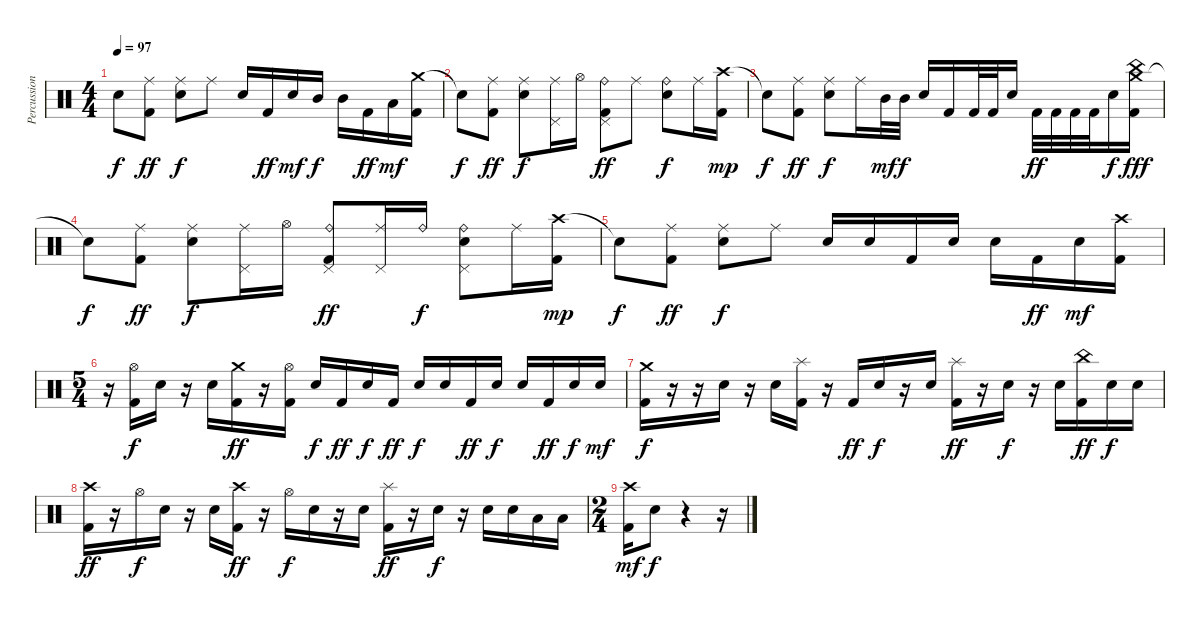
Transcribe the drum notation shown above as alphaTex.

\track ("Percussion" "Percussion") {instrument percussion}
\staff {score}
\articulation defaults
\ts (4 4)
\tempo 97
\clef neutral
\ks c "Snare (hit)"{t}.8{dy f}
("Ride (middle)" "Kick (hit) 2").8{dy ff} ("Ride (middle)" "Electric Snare (hit)").8{dy f} "Ride (middle)".8 "Electric Snare (hit)".16 "Kick (hit) 2".16{dy ff} "Electric Snare (hit)".16{dy mf} "Mid Tom (hit)".16{dy f} "Mid Tom (hit)".16 "Kick (hit) 2".16{dy ff} "Low Tom (hit)".16{dy mf} ("Crash medium (hit)" "Kick (hit) 2").16 |
"Snare (hit)"{t}.8{dy f} ("Ride (middle)" "Kick (hit) 2").8{dy ff} ("Ride (middle)" "Electric Snare (hit)").8{dy f} ("Ride (middle)" "Pedal Hi-Hat (hit)").16 "Hi-Hat (open)".16 ("Ride (bell)" "Pedal Hi-Hat (hit)" "Kick (hit) 2").8{dy ff} "Ride (middle)".8 ("Ride (bell)" "Electric Snare (hit)").8{dy f} "Ride (middle)".16 ("Crash high (hit)" "Kick (hit) 2").16{dy mp} |
"Snare (hit)"{t}.8{dy f} ("Ride (middle)" "Kick (hit) 2").8{dy ff} ("Ride (middle)" "Electric Snare (hit)").8{dy f} "Ride (middle)".16 "Mid Tom (hit)".32{dy mf} "Mid Tom (hit)".32{dy f} "Electric Snare (hit)".16 "Kick (hit) 2".16 "Kick (hit) 2".32 "Kick (hit) 2".32 "Electric Snare (hit)".16 "Kick (hit) 2".32{dy ff} "Kick (hit) 2".32 "Kick (hit) 2".32 "Kick (hit) 2".32 "Electric Snare (hit)".16{dy f} ("Crash medium (hit)" "China (hit)" "Kick (hit) 2").16{dy fff} |
"Snare (hit)"{t}.8{dy f} ("Ride (middle)" "Kick (hit) 2").8{dy ff} ("Ride (middle)" "Electric Snare (hit)").8{dy f} ("Ride (middle)" "Pedal Hi-Hat (hit)").16 "Hi-Hat (open)".16 ("Ride (bell)" "Pedal Hi-Hat (hit)" "Kick (hit) 2").8{dy ff} ("Ride (middle)" "Pedal Hi-Hat (hit)").16 "Ride (bell)".16{dy f} ("Ride (bell)" "Pedal Hi-Hat (hit)" "Electric Snare (hit)").8 "Ride (middle)".16 ("Crash high (hit)" "Kick (hit) 2").16{dy mp} |
"Snare (hit)"{t}.8{dy f} ("Ride (middle)" "Kick (hit) 2").8{dy ff} ("Ride (middle)" "Electric Snare (hit)").8{dy f} "Ride (middle)".8 "Electric Snare (hit)".16 "Electric Snare (hit)".16 "Kick (hit) 2".16 "Electric Snare (hit)".16 "Electric Snare (hit)".16 "Kick (hit) 2".16{dy ff} "Electric Snare (hit)".16{dy mf} ("Crash high (hit)" "Kick (hit) 2").16 |
\ts (5 4)
r.16 ("Hi-Hat (open)" "Kick (hit) 2").16{dy f} "Electric Snare (hit)".16 r.16 "Electric Snare (hit)".16 ("Crash medium (hit)" "Kick (hit) 2").16{dy ff} r.16 ("Hi-Hat (open)" "Kick (hit) 2").16 "Electric Snare (hit)".16{dy f} "Kick (hit) 2".16{dy ff} "Electric Snare (hit)".16{dy f} "Kick (hit) 2".16{dy ff} "Electric Snare (hit)".16{dy f} "Electric Snare (hit)".16 "Kick (hit) 2".16{dy ff} "Electric Snare (hit)".16{dy f} "Electric Snare (hit)".16 "Kick (hit) 2".16{dy ff} "Electric Snare (hit)".16{dy f} "Electric Snare (hit)".16{dy mf} |
("Crash medium (hit)" "Kick (hit) 2").16{dy f} r.16 r.16 "Electric Snare (hit)".16 r.16 "Electric Snare (hit)".16 ("Splash (hit)" "Kick (hit) 2").16 r.16 "Kick (hit) 2".16{dy ff} "Electric Snare (hit)".16{dy f} r.16 "Electric Snare (hit)".16 ("Splash (hit)" "Kick (hit) 2").16{dy ff} r.16 "Electric Snare (hit)".16{dy f} r.16 "Electric Snare (hit)".16 ("China (hit)" "Kick (hit) 2").16{dy ff} "Electric Snare (hit)".16{dy f} "Electric Snare (hit)".16 |
("Crash high (hit)" "Kick (hit) 2").16{dy ff} r.16 "Hi-Hat (open)".16{dy f} "Electric Snare (hit)".16 r.16 "Electric Snare (hit)".16 ("Crash high (hit)" "Kick (hit) 2").16{dy ff} r.16 "Hi-Hat (open)".16{dy f} "Electric Snare (hit)".16 r.16 "Electric Snare (hit)".16 ("Splash (hit)" "Kick (hit) 2").16{dy ff} r.16 "Electric Snare (hit)".16{dy f} r.16 "Electric Snare (hit)".16 "Electric Snare (hit)".16 "Low Tom (hit)".16 "Low Tom (hit)".16 |
\ts (2 4)
("Crash high (hit)" "Kick (hit) 2").16{dy mf} "Electric Snare (hit)".8{dy f} r.4 r.16
